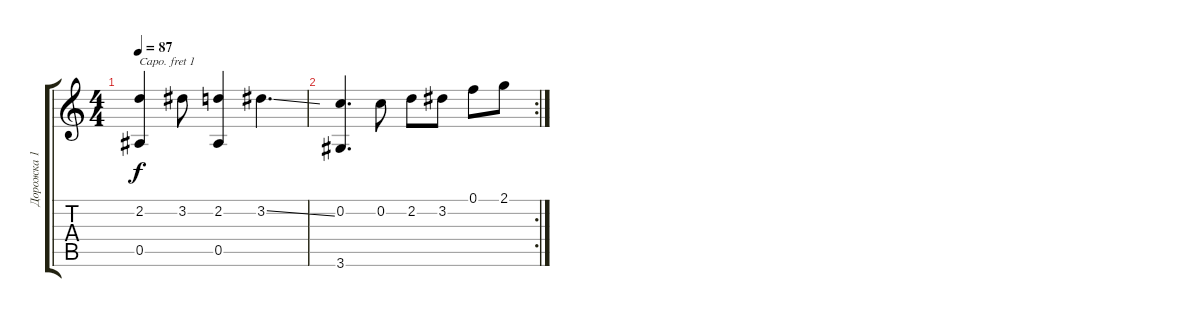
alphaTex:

\track ("Дорожка 1" "Дорожка 1") {instrument acousticguitarsteel}
\staff {score tabs}
\capo 1
\tuning (E4 B3 G3 D3 A2 E2) {hide}
\ts (4 4)
\tempo 87
\clef g2
\ks c
(2.2 0.5).4{dy f} 3.2.8 (2.2 0.5).4 3.2{ss}.4{d} |
\rc 2
(0.2 3.6).4{d} 0.2.8 2.2.8 3.2.8 0.1.8 2.1.8
